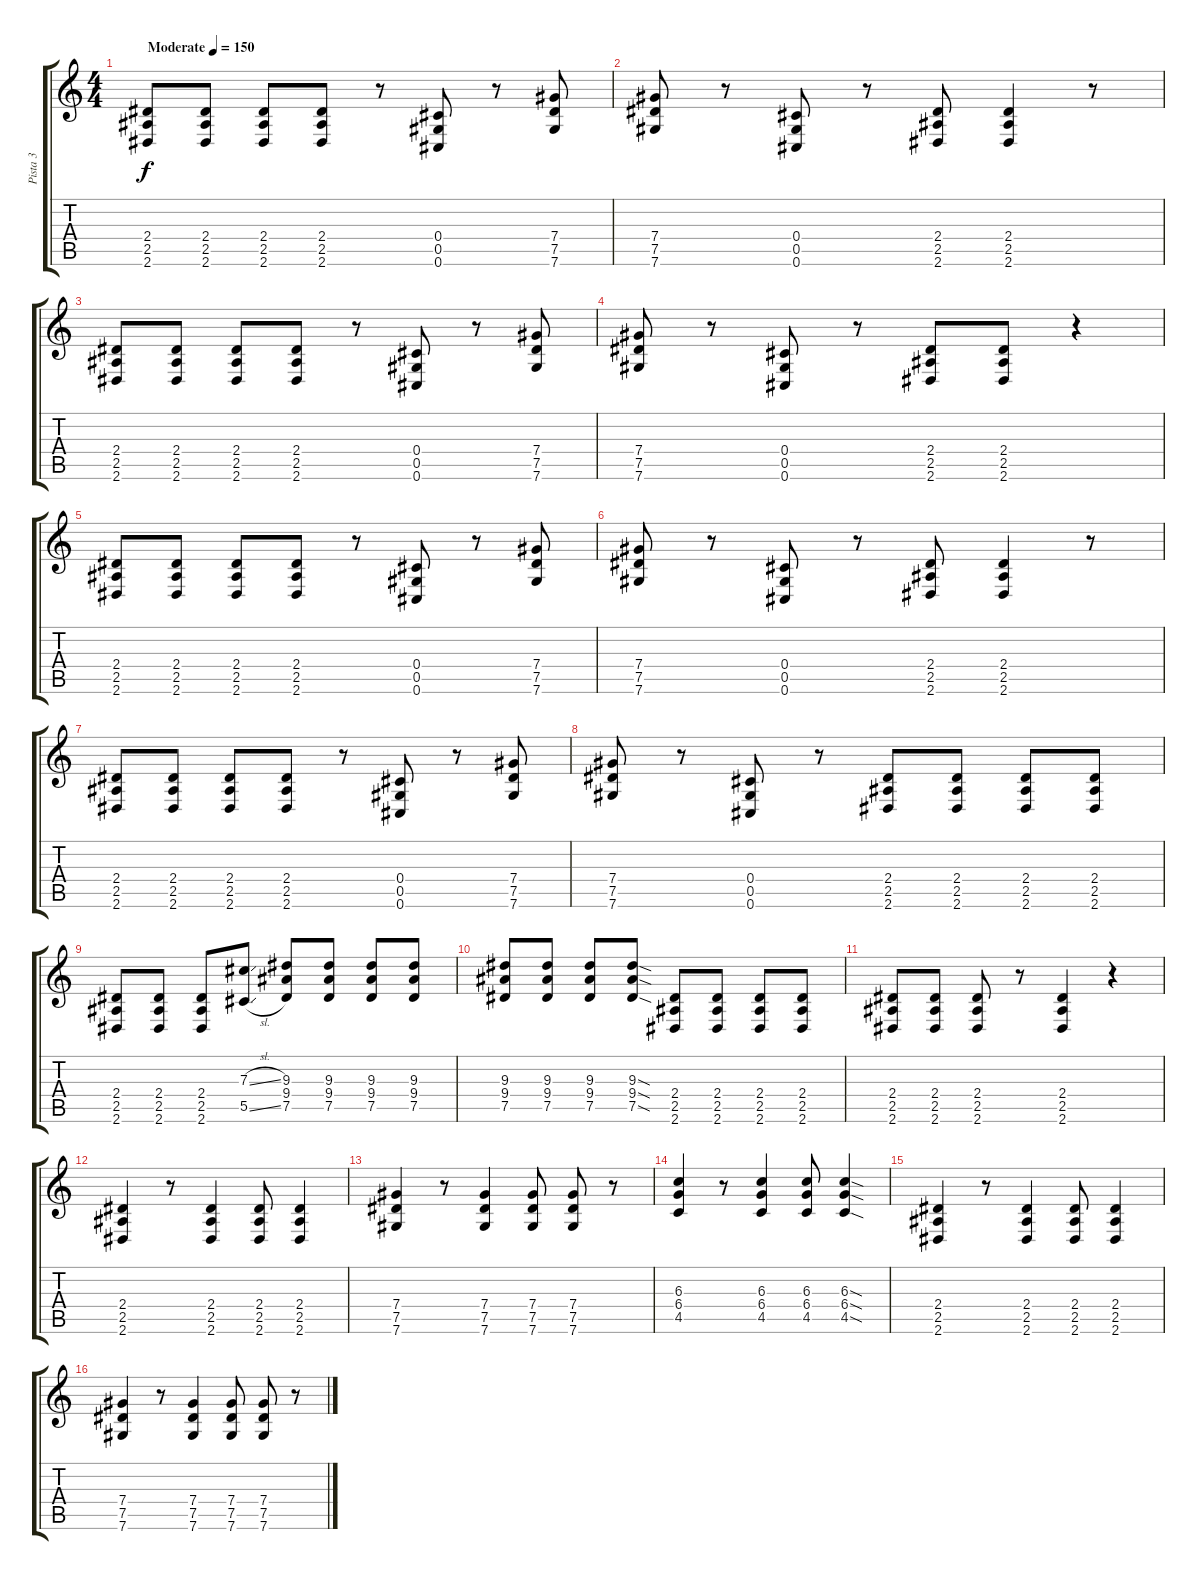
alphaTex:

\track ("Pista 3" "Pista 3") {instrument distortionguitar}
\staff {score tabs}
\tuning (Eb4 Bb3 Gb3 Db3 Ab2 Db2) {hide}
\ts (4 4)
\tempo (150 "Moderate")
\clef g2
\ks c
(2.4 2.5 2.6).8{dy f instrument distortionguitar} (2.4 2.5 2.6).8 (2.4 2.5 2.6).8 (2.4 2.5 2.6).8 r.8 (0.4 0.5 0.6).8 r.8 (7.4 7.5 7.6).8 |
(7.4 7.5 7.6).8 r.8 (0.4 0.5 0.6).8 r.8 (2.4 2.5 2.6).8 (2.4 2.5 2.6).4 r.8 |
(2.4 2.5 2.6).8 (2.4 2.5 2.6).8 (2.4 2.5 2.6).8 (2.4 2.5 2.6).8 r.8 (0.4 0.5 0.6).8 r.8 (7.4 7.5 7.6).8 |
(7.4 7.5 7.6).8 r.8 (0.4 0.5 0.6).8 r.8 (2.4 2.5 2.6).8 (2.4 2.5 2.6).8 r.4 |
(2.4 2.5 2.6).8 (2.4 2.5 2.6).8 (2.4 2.5 2.6).8 (2.4 2.5 2.6).8 r.8 (0.4 0.5 0.6).8 r.8 (7.4 7.5 7.6).8 |
(7.4 7.5 7.6).8 r.8 (0.4 0.5 0.6).8 r.8 (2.4 2.5 2.6).8 (2.4 2.5 2.6).4 r.8 |
(2.4 2.5 2.6).8 (2.4 2.5 2.6).8 (2.4 2.5 2.6).8 (2.4 2.5 2.6).8 r.8 (0.4 0.5 0.6).8 r.8 (7.4 7.5 7.6).8 |
(7.4 7.5 7.6).8 r.8 (0.4 0.5 0.6).8 r.8 (2.4 2.5 2.6).8 (2.4 2.5 2.6).8 (2.4 2.5 2.6).8 (2.4 2.5 2.6).8 |
(2.4 2.5 2.6).8 (2.4 2.5 2.6).8 (2.4 2.5 2.6).8 (7.3{sl} 5.5{sl}).8 (9.3 9.4 7.5).8 (9.3 9.4 7.5).8 (9.3 9.4 7.5).8 (9.3 9.4 7.5).8 |
(9.3 9.4 7.5).8 (9.3 9.4 7.5).8 (9.3 9.4 7.5).8 (9.3{sod} 9.4{sod} 7.5{sod}).8 (2.4 2.5 2.6).8 (2.4 2.5 2.6).8 (2.4 2.5 2.6).8 (2.4 2.5 2.6).8 |
(2.4 2.5 2.6).8 (2.4 2.5 2.6).8 (2.4 2.5 2.6).8 r.8 (2.4 2.5 2.6).4 r.4 |
(2.4 2.5 2.6).4 r.8 (2.4 2.5 2.6).4 (2.4 2.5 2.6).8 (2.4 2.5 2.6).4 |
(7.4 7.5 7.6).4 r.8 (7.4 7.5 7.6).4 (7.4 7.5 7.6).8 (7.4 7.5 7.6).8 r.8 |
(6.3 6.4 4.5).4 r.8 (6.3 6.4 4.5).4 (6.3 6.4 4.5).8 (6.3{sod} 6.4{sod} 4.5{sod}).4 |
(2.4 2.5 2.6).4 r.8 (2.4 2.5 2.6).4 (2.4 2.5 2.6).8 (2.4 2.5 2.6).4 |
(7.4 7.5 7.6).4 r.8 (7.4 7.5 7.6).4 (7.4 7.5 7.6).8 (7.4 7.5 7.6).8 r.8
